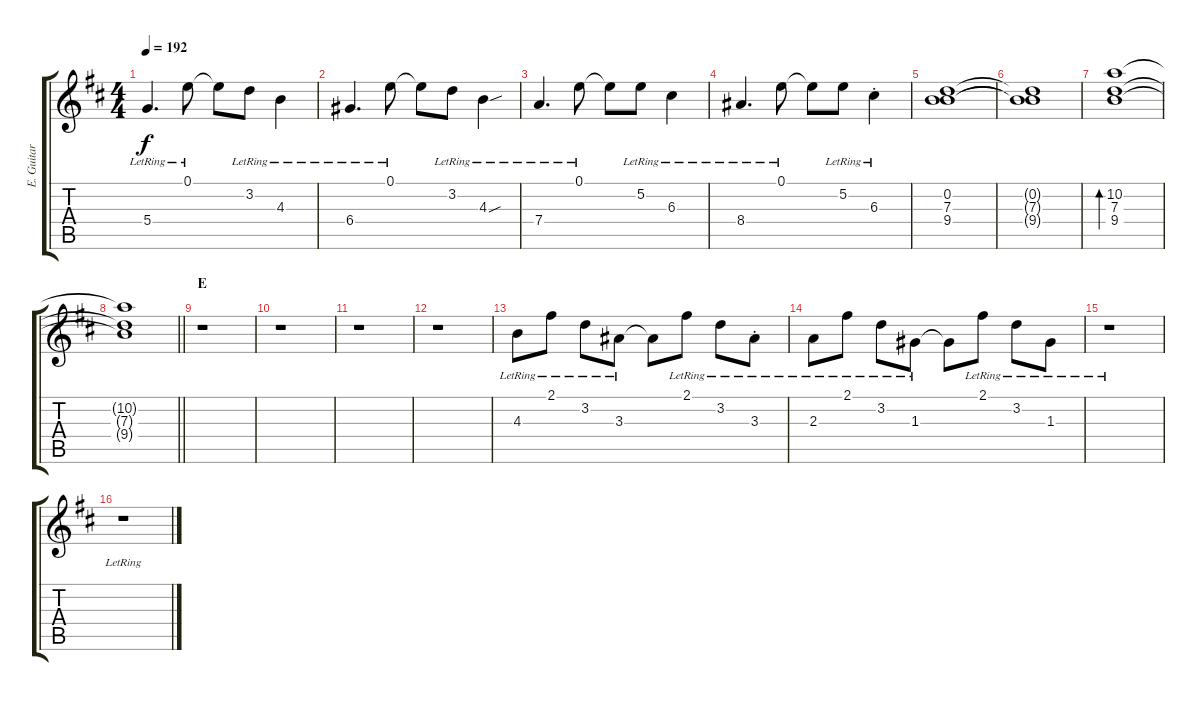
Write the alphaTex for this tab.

\track ("E. Guitar II" "E. Guitar ") {instrument electricguitarclean}
\staff {score tabs}
\tuning (E4 B3 G3 D3 A2 E2) {hide}
\ts (4 4)
\tempo 192
\clef g2
\ks d
5.4{lr}.4{d dy f} 0.1{lr}.8 0.1{t}.8 3.2{lr}.8 4.3{lr}.4 |
6.4{lr}.4{d} 0.1{lr}.8 0.1{t}.8 3.2{lr}.8 4.3{sou lr}.4 |
7.4{lr}.4{d} 0.1{lr}.8 0.1{t}.8 5.2{lr}.8 6.3{lr}.4 |
8.4{lr}.4{d} 0.1{lr}.8 0.1{t}.8 5.2{lr}.8 6.3{st lr}.4 |
(0.2 7.3 9.4).1 |
(0.2{t} 7.3{t} 9.4{t}).1 |
(10.2 7.3 9.4).1{bd 480} |
\barLineRight lightlight
(10.2{t} 7.3{t} 9.4{t}).1 |
\section ("" "E")
r.1 |
r.1 |
r.1 |
r.1 |
4.3{lr}.8 2.1{lr}.8 3.2{lr}.8 3.3{lr}.8 3.3{t}.8 2.1{lr}.8 3.2{lr}.8 3.3{st lr}.8 |
2.3{lr}.8 2.1{lr}.8 3.2{lr}.8 1.3{lr}.8 1.3{t}.8 2.1{lr}.8 3.2{lr}.8 1.3{lr}.8 |
r.1 |
r.1
